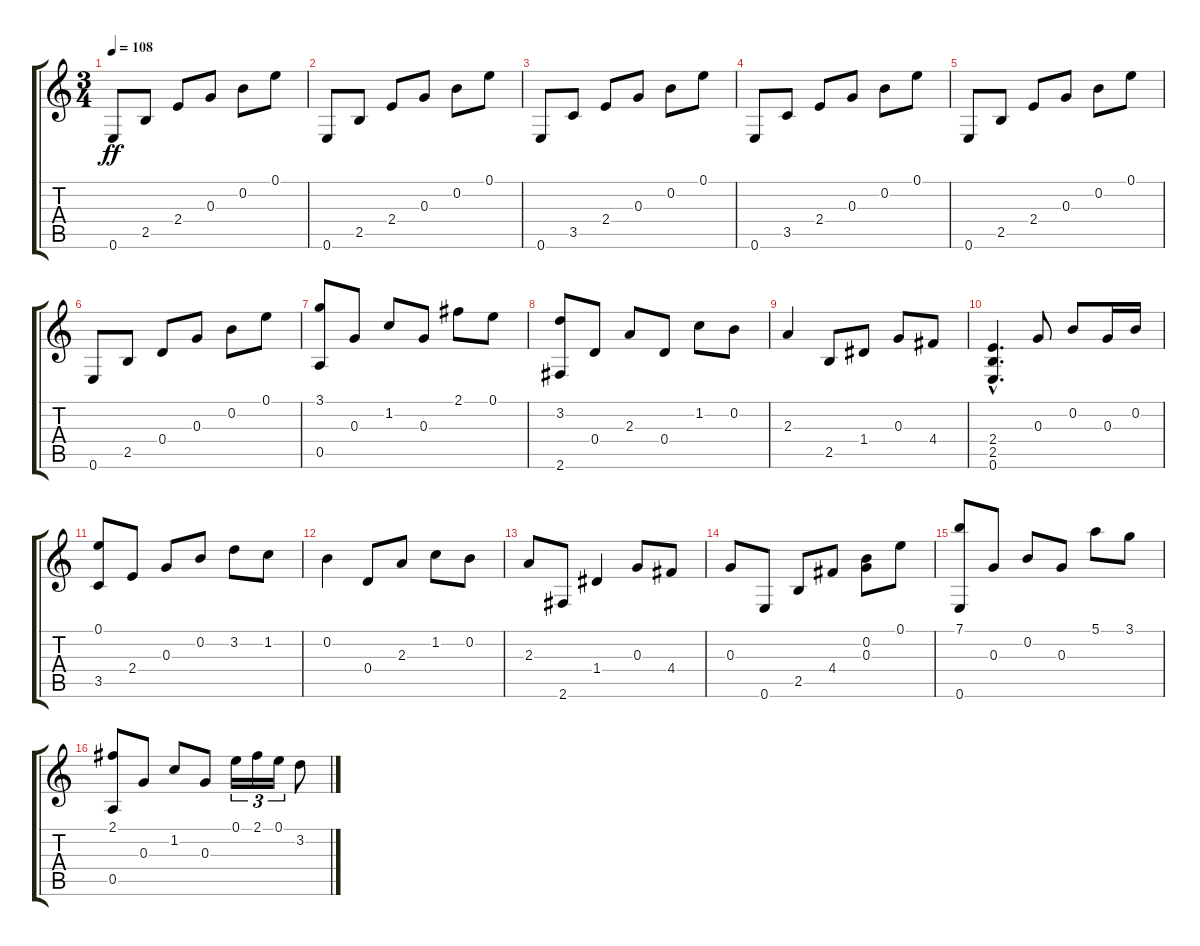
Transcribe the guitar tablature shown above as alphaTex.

\track "" {instrument acousticguitarnylon}
\staff {score tabs}
\tuning (E4 B3 G3 D3 A2 E2) {hide}
\ts (3 4)
\tempo 108
\clef g2
\ks c
0.6.8{dy ff instrument acousticguitarnylon} 2.5.8 2.4.8 0.3.8 0.2.8 0.1.8 |
0.6.8 2.5.8 2.4.8 0.3.8 0.2.8 0.1.8 |
0.6.8 3.5.8 2.4.8 0.3.8 0.2.8 0.1.8 |
0.6.8 3.5.8 2.4.8 0.3.8 0.2.8 0.1.8 |
0.6.8 2.5.8 2.4.8 0.3.8 0.2.8 0.1.8 |
0.6.8 2.5.8 0.4.8 0.3.8 0.2.8 0.1.8 |
(3.1 0.5).8 0.3.8 1.2.8 0.3.8 2.1.8 0.1.8 |
(3.2 2.6).8 0.4.8 2.3.8 0.4.8 1.2.8 0.2.8 |
2.3.4 2.5.8 1.4.8 0.3.8 4.4.8 |
(2.4{hac} 2.5{hac} 0.6{hac}).4{d} 0.3.8 0.2.8 0.3.16 0.2.16 |
(0.1 3.5).8 2.4.8 0.3.8 0.2.8 3.2.8 1.2.8 |
0.2.4 0.4.8 2.3.8 1.2.8 0.2.8 |
2.3.8 2.6.8 1.4.4 0.3.8 4.4.8 |
0.3.8 0.6.8 2.5.8 4.4.8 (0.2 0.3).8 0.1.8 |
(7.1 0.6).8 0.3.8 0.2.8 0.3.8 5.1.8 3.1.8 |
(2.1 0.5).8 0.3.8 1.2.8 0.3.8 0.1.16{tu (3 2)} 2.1.16{tu (3 2)} 0.1.16{tu (3 2)} 3.2.8
